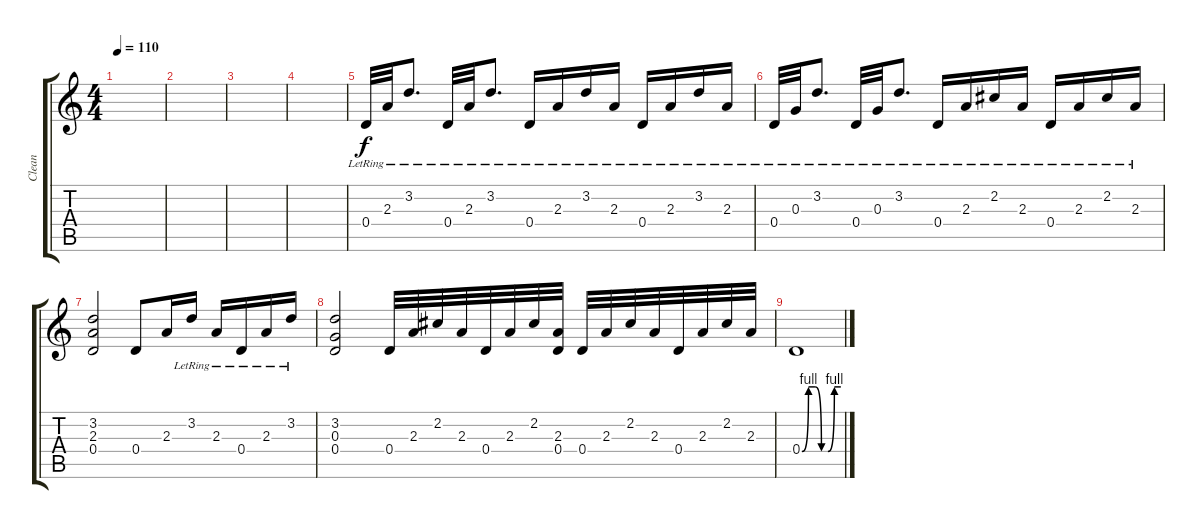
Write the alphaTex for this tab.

\track ("Clean" "Clean") {instrument electricguitarclean}
\staff {score tabs}
\tuning (E4 B3 G3 D3 A2 E2) {hide}
\ts (4 4)
\tempo 110
\clef g2
\ks c
|
|
|
|
0.4{lr}.32 2.3{lr}.32 3.2{lr}.8{d} 0.4{lr}.32 2.3{lr}.32 3.2{lr}.8{d} 0.4{lr}.16 2.3{lr}.16 3.2{lr}.16 2.3{lr}.16 0.4{lr}.16 2.3{lr}.16 3.2{lr}.16 2.3{lr}.16 |
0.4{lr}.32 0.3{lr}.32 3.2{lr}.8{d} 0.4{lr}.32 0.3{lr}.32 3.2{lr}.8{d} 0.4{lr}.16 2.3{lr}.16 2.2{lr}.16 2.3{lr}.16 0.4{lr}.16 2.3{lr}.16 2.2{lr}.16 2.3{lr}.16 |
(3.2 2.3 0.4).2 0.4.8 2.3.16 3.2{lr}.16 2.3{lr}.16 0.4{lr}.16 2.3{lr}.16 3.2{lr}.16 |
(3.2 0.3 0.4).2 0.4.32 2.3.32 2.2.32 2.3.32 0.4.32 2.3.32 2.2.32 (2.3 0.4).32 0.4.32 2.3.32 2.2.32 2.3.32 0.4.32 2.3.32 2.2.32 2.3.32 |
0.4{be (custom 0 0 10 4 20 4 30 0 40 0 50 4 60 4)}.1
